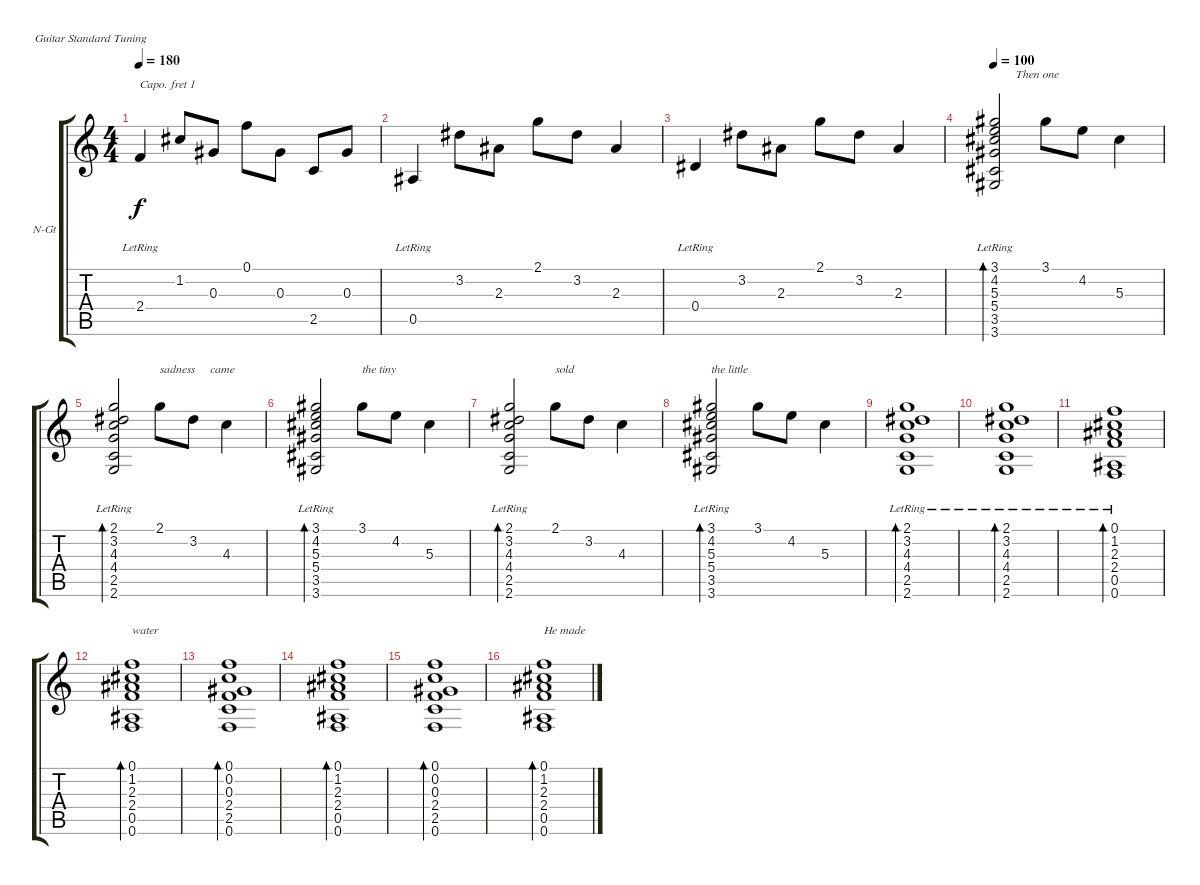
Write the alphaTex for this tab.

\bracketExtendMode groupsimilarinstruments
\firstSystemTrackNameOrientation horizontal
\otherSystemsTrackNameOrientation horizontal
\track ("Spoor 1" "N-Gt") {instrument acousticguitarnylon}
\staff {score tabs}
\capo 1
\tuning (E4 B3 G3 D3 A2 E2)
\ts (4 4)
\tempo 180
\clef g2
\ks c
2.4{lr}.4{lyrics (0 "") lyrics (1 "") lyrics (2 "") lyrics (3 "") lyrics (4 "") dy f} 1.2.8{lyrics (0 "") lyrics (1 "") lyrics (2 "") lyrics (3 "") lyrics (4 "")} 0.3.8{lyrics (0 "") lyrics (1 "") lyrics (2 "") lyrics (3 "") lyrics (4 "")} 0.1.8{lyrics (0 "") lyrics (1 "") lyrics (2 "") lyrics (3 "") lyrics (4 "")} 0.3.8{lyrics (0 "") lyrics (1 "") lyrics (2 "") lyrics (3 "") lyrics (4 "")} 2.5.8{lyrics (0 "") lyrics (1 "") lyrics (2 "") lyrics (3 "") lyrics (4 "")} 0.3.8{lyrics (0 "") lyrics (1 "") lyrics (2 "") lyrics (3 "") lyrics (4 "")} |
0.5{lr}.4{lyrics (0 "") lyrics (1 "") lyrics (2 "") lyrics (3 "") lyrics (4 "")} 3.2.8{lyrics (0 "") lyrics (1 "") lyrics (2 "") lyrics (3 "") lyrics (4 "")} 2.3.8{lyrics (0 "") lyrics (1 "") lyrics (2 "") lyrics (3 "") lyrics (4 "")} 2.1.8{lyrics (0 "") lyrics (1 "") lyrics (2 "") lyrics (3 "") lyrics (4 "")} 3.2.8{lyrics (0 "") lyrics (1 "") lyrics (2 "") lyrics (3 "") lyrics (4 "")} 2.3.4{lyrics (0 "") lyrics (1 "") lyrics (2 "") lyrics (3 "") lyrics (4 "")} |
0.4{lr}.4{lyrics (0 "") lyrics (1 "") lyrics (2 "") lyrics (3 "") lyrics (4 "")} 3.2.8{lyrics (0 "") lyrics (1 "") lyrics (2 "") lyrics (3 "") lyrics (4 "")} 2.3.8{lyrics (0 "") lyrics (1 "") lyrics (2 "") lyrics (3 "") lyrics (4 "")} 2.1.8{lyrics (0 "") lyrics (1 "") lyrics (2 "") lyrics (3 "") lyrics (4 "")} 3.2.8{lyrics (0 "") lyrics (1 "") lyrics (2 "") lyrics (3 "") lyrics (4 "")} 2.3.4{lyrics (0 "") lyrics (1 "") lyrics (2 "") lyrics (3 "") lyrics (4 "")} |
\tempo 100
(3.1{lr} 4.2{lr} 5.3{lr} 5.4{lr} 3.5{lr} 3.6{lr}).2{bd 120 txt "       Then one" lyrics (0 "") lyrics (1 "") lyrics (2 "") lyrics (3 "") lyrics (4 "")} 3.1.8{lyrics (0 "") lyrics (1 "") lyrics (2 "") lyrics (3 "") lyrics (4 "")} 4.2.8{lyrics (0 "") lyrics (1 "") lyrics (2 "") lyrics (3 "") lyrics (4 "")} 5.3.4{lyrics (0 "") lyrics (1 "") lyrics (2 "") lyrics (3 "") lyrics (4 "")} |
(2.1{lr} 3.2{lr} 4.3{lr} 4.4{lr} 2.5{lr} 2.6{lr}).2{bd 120 lyrics (0 "") lyrics (1 "") lyrics (2 "") lyrics (3 "") lyrics (4 "")} 2.1.8{txt "sadness     came" lyrics (0 "") lyrics (1 "") lyrics (2 "") lyrics (3 "") lyrics (4 "")} 3.2.8{lyrics (0 "") lyrics (1 "") lyrics (2 "") lyrics (3 "") lyrics (4 "")} 4.3.4{lyrics (0 "") lyrics (1 "") lyrics (2 "") lyrics (3 "") lyrics (4 "")} |
(3.1{lr} 4.2{lr} 5.3{lr} 5.4{lr} 3.5{lr} 3.6{lr}).2{bd 120 lyrics (0 "") lyrics (1 "") lyrics (2 "") lyrics (3 "") lyrics (4 "")} 3.1.8{txt "the tiny" lyrics (0 "") lyrics (1 "") lyrics (2 "") lyrics (3 "") lyrics (4 "")} 4.2.8{lyrics (0 "") lyrics (1 "") lyrics (2 "") lyrics (3 "") lyrics (4 "")} 5.3.4{lyrics (0 "") lyrics (1 "") lyrics (2 "") lyrics (3 "") lyrics (4 "")} |
(2.1{lr} 3.2{lr} 4.3{lr} 4.4{lr} 2.5{lr} 2.6{lr}).2{bd 120 lyrics (0 "") lyrics (1 "") lyrics (2 "") lyrics (3 "") lyrics (4 "")} 2.1.8{txt "sold" lyrics (0 "") lyrics (1 "") lyrics (2 "") lyrics (3 "") lyrics (4 "")} 3.2.8{lyrics (0 "") lyrics (1 "") lyrics (2 "") lyrics (3 "") lyrics (4 "")} 4.3.4{lyrics (0 "") lyrics (1 "") lyrics (2 "") lyrics (3 "") lyrics (4 "")} |
(3.1{lr} 4.2 5.3 5.4 3.5 3.6).2{bd 120 txt "the little" lyrics (0 "") lyrics (1 "") lyrics (2 "") lyrics (3 "") lyrics (4 "")} 3.1.8{lyrics (0 "") lyrics (1 "") lyrics (2 "") lyrics (3 "") lyrics (4 "")} 4.2.8{lyrics (0 "") lyrics (1 "") lyrics (2 "") lyrics (3 "") lyrics (4 "")} 5.3.4{lyrics (0 "") lyrics (1 "") lyrics (2 "") lyrics (3 "") lyrics (4 "")} |
(2.1{lr} 3.2 4.3 4.4 2.5 2.6).1{bd 120 lyrics (0 "") lyrics (1 "") lyrics (2 "") lyrics (3 "") lyrics (4 "")} |
(2.1{lr} 3.2 4.3 4.4 2.5 2.6).1{bd 120 lyrics (0 "") lyrics (1 "") lyrics (2 "") lyrics (3 "") lyrics (4 "")} |
(0.1 1.2{lr} 2.3 2.4 0.5 0.6).1{bd 120 txt "                                                                       The" lyrics (0 "") lyrics (1 "") lyrics (2 "") lyrics (3 "") lyrics (4 "")} |
(1.2 2.3 2.4 0.1 0.5 0.6).1{bd 154 txt "water" lyrics (0 "") lyrics (1 "") lyrics (2 "") lyrics (3 "") lyrics (4 "")} |
(2.5 2.4 0.1 0.2 0.6 0.3).1{bd 154 lyrics (0 "") lyrics (1 "") lyrics (2 "") lyrics (3 "") lyrics (4 "")} |
(0.1 1.2 2.3 2.4 0.5 0.6).1{bd 154 lyrics (0 "") lyrics (1 "") lyrics (2 "") lyrics (3 "") lyrics (4 "")} |
(0.6 2.5 2.4 0.2 0.1 0.3).1{bd 154 lyrics (0 "") lyrics (1 "") lyrics (2 "") lyrics (3 "") lyrics (4 "")} |
(1.2 2.3 2.4 0.1 0.5 0.6).1{bd 154 txt "He made" lyrics (0 "") lyrics (1 "") lyrics (2 "") lyrics (3 "") lyrics (4 "")}
